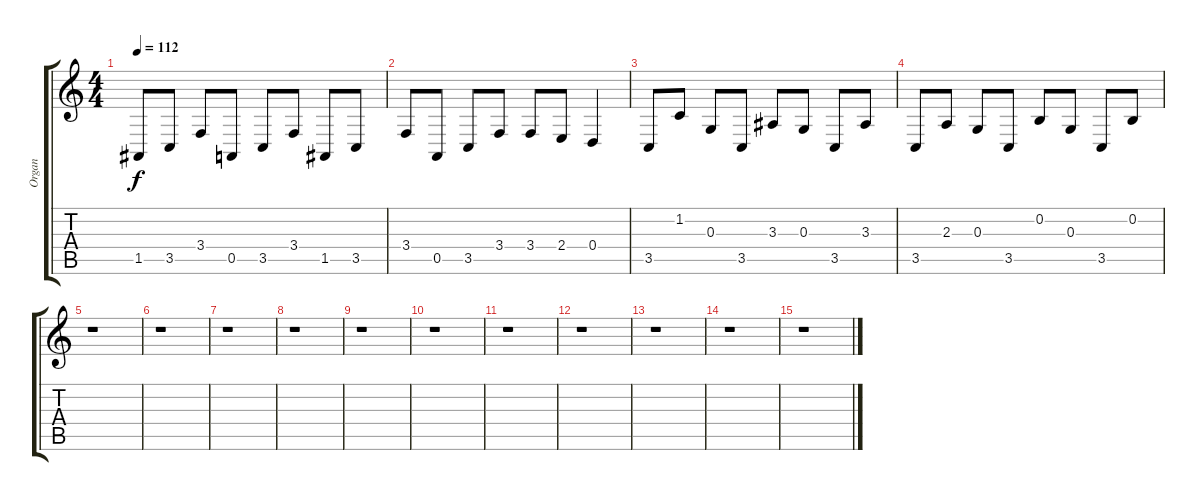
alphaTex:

\track ("Organ" "Organ") {instrument drawbarorgan}
\staff {score tabs}
\tuning (E4 B3 G3 D3 A2 E2) {hide}
\ts (4 4)
\tempo 112
\clef g2
\ks c
1.5.8{dy f} 3.5.8 3.4.8 0.5.8 3.5.8 3.4.8 1.5.8 3.5.8 |
3.4.8 0.5.8 3.5.8 3.4.8 3.4.8 2.4.8 0.4.4 |
3.5.8 1.2.8 0.3.8 3.5.8 3.3.8 0.3.8 3.5.8 3.3.8 |
3.5.8 2.3.8 0.3.8 3.5.8 0.2.8 0.3.8 3.5.8 0.2.8 |
r.1 |
r.1 |
r.1 |
r.1 |
r.1 |
r.1 |
r.1 |
r.1 |
r.1 |
r.1 |
r.1
